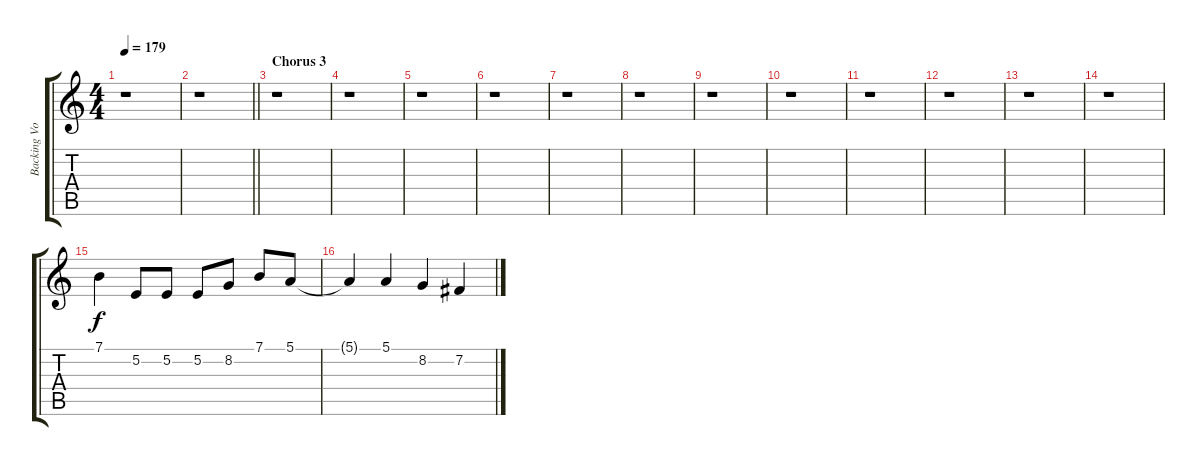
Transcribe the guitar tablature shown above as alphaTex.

\track ("Backing Vocals" "Backing Vo") {instrument flute}
\staff {score tabs}
\tuning (E4 B3 G3 D3 A2 E2) {hide}
\ts (4 4)
\tempo 179
\clef g2
\ks c
r.1{dy f} |
\barLineRight lightlight
r.1 |
\section ("" "Chorus 3")
r.1 |
r.1 |
r.1 |
r.1 |
r.1 |
r.1 |
r.1 |
r.1 |
r.1 |
r.1 |
r.1 |
r.1 |
7.1.4 5.2.8 5.2.8 5.2.8 8.2.8 7.1.8 5.1.8 |
5.1{t}.4 5.1.4 8.2.4 7.2.4
